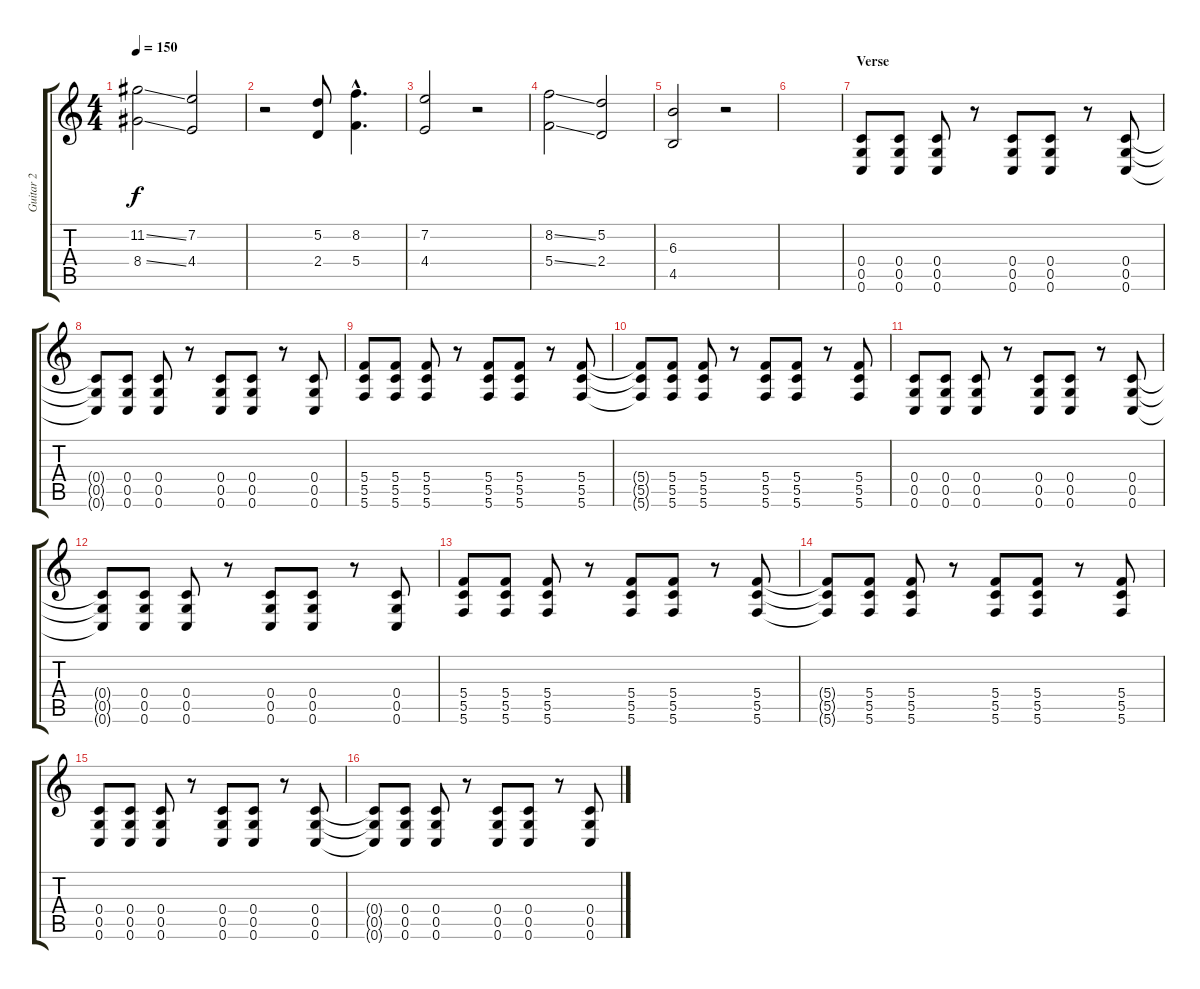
\track ("Guitar 2" "Guitar 2") {instrument overdrivenguitar}
\staff {score tabs}
\tuning (D4 A3 F3 C3 G2 C2) {hide}
\ts (4 4)
\tempo 150
\clef g2
\ks c
(11.2{ss} 8.4{ss}).2{dy f} (7.2 4.4).2 |
r.2 (5.2 2.4).8 (8.2{hac} 5.4{hac}).4{d} |
(7.2 4.4).2 r.2 |
(8.2{ss} 5.4{ss}).2 (5.2 2.4).2 |
(6.3 4.5).2 r.2 |
|
\section ("" "Verse")
(0.4 0.5 0.6).8{volume 11} (0.4 0.5 0.6).8 (0.4 0.5 0.6).8 r.8 (0.4 0.5 0.6).8 (0.4 0.5 0.6).8 r.8 (0.4 0.5 0.6).8 |
(0.4{t} 0.5{t} 0.6{t}).8 (0.4 0.5 0.6).8 (0.4 0.5 0.6).8 r.8 (0.4 0.5 0.6).8 (0.4 0.5 0.6).8 r.8 (0.4 0.5 0.6).8 |
(5.4 5.5 5.6).8 (5.4 5.5 5.6).8 (5.4 5.5 5.6).8 r.8 (5.4 5.5 5.6).8 (5.4 5.5 5.6).8 r.8 (5.4 5.5 5.6).8 |
(5.4{t} 5.5{t} 5.6{t}).8 (5.4 5.5 5.6).8 (5.4 5.5 5.6).8 r.8 (5.4 5.5 5.6).8 (5.4 5.5 5.6).8 r.8 (5.4 5.5 5.6).8 |
(0.4 0.5 0.6).8 (0.4 0.5 0.6).8 (0.4 0.5 0.6).8 r.8 (0.4 0.5 0.6).8 (0.4 0.5 0.6).8 r.8 (0.4 0.5 0.6).8 |
(0.4{t} 0.5{t} 0.6{t}).8 (0.4 0.5 0.6).8 (0.4 0.5 0.6).8 r.8 (0.4 0.5 0.6).8 (0.4 0.5 0.6).8 r.8 (0.4 0.5 0.6).8 |
(5.4 5.5 5.6).8 (5.4 5.5 5.6).8 (5.4 5.5 5.6).8 r.8 (5.4 5.5 5.6).8 (5.4 5.5 5.6).8 r.8 (5.4 5.5 5.6).8 |
(5.4{t} 5.5{t} 5.6{t}).8 (5.4 5.5 5.6).8 (5.4 5.5 5.6).8 r.8 (5.4 5.5 5.6).8 (5.4 5.5 5.6).8 r.8 (5.4 5.5 5.6).8 |
(0.4 0.5 0.6).8 (0.4 0.5 0.6).8 (0.4 0.5 0.6).8 r.8 (0.4 0.5 0.6).8 (0.4 0.5 0.6).8 r.8 (0.4 0.5 0.6).8 |
(0.4{t} 0.5{t} 0.6{t}).8 (0.4 0.5 0.6).8 (0.4 0.5 0.6).8 r.8 (0.4 0.5 0.6).8 (0.4 0.5 0.6).8 r.8 (0.4 0.5 0.6).8
